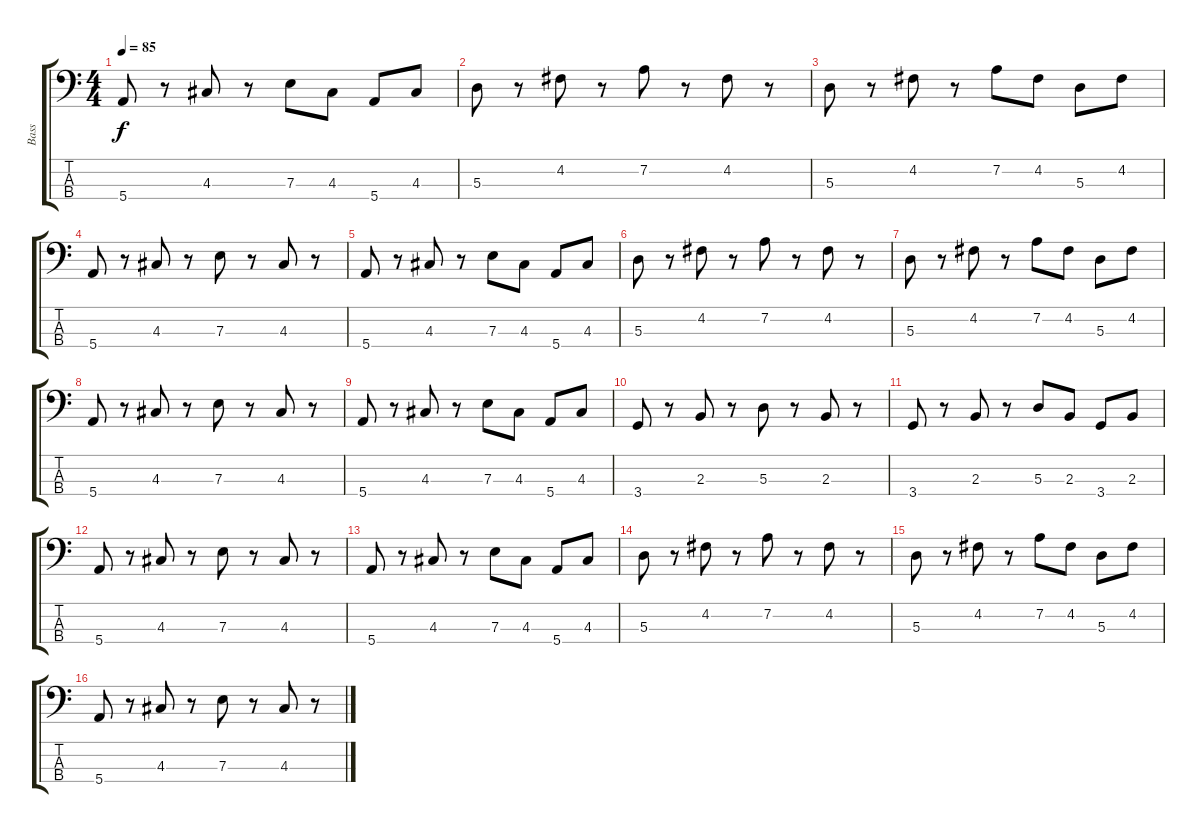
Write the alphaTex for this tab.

\track ("Bass" "Bass") {instrument electricbassfinger}
\staff {score tabs}
\tuning (G2 D2 A1 E1) {hide}
\ts (4 4)
\tempo 85
\clef f4
\ks c
5.4.8{dy f} r.8 4.3.8 r.8 7.3.8 4.3.8 5.4.8 4.3.8 |
5.3.8 r.8 4.2.8 r.8 7.2.8 r.8 4.2.8 r.8 |
5.3.8 r.8 4.2.8 r.8 7.2.8 4.2.8 5.3.8 4.2.8 |
5.4.8 r.8 4.3.8 r.8 7.3.8 r.8 4.3.8 r.8 |
5.4.8 r.8 4.3.8 r.8 7.3.8 4.3.8 5.4.8 4.3.8 |
5.3.8 r.8 4.2.8 r.8 7.2.8 r.8 4.2.8 r.8 |
5.3.8 r.8 4.2.8 r.8 7.2.8 4.2.8 5.3.8 4.2.8 |
5.4.8 r.8 4.3.8 r.8 7.3.8 r.8 4.3.8 r.8 |
5.4.8 r.8 4.3.8 r.8 7.3.8 4.3.8 5.4.8 4.3.8 |
3.4.8 r.8 2.3.8 r.8 5.3.8 r.8 2.3.8 r.8 |
3.4.8 r.8 2.3.8 r.8 5.3.8 2.3.8 3.4.8 2.3.8 |
5.4.8 r.8 4.3.8 r.8 7.3.8 r.8 4.3.8 r.8 |
5.4.8 r.8 4.3.8 r.8 7.3.8 4.3.8 5.4.8 4.3.8 |
5.3.8 r.8 4.2.8 r.8 7.2.8 r.8 4.2.8 r.8 |
5.3.8 r.8 4.2.8 r.8 7.2.8 4.2.8 5.3.8 4.2.8 |
5.4.8 r.8 4.3.8 r.8 7.3.8 r.8 4.3.8 r.8
